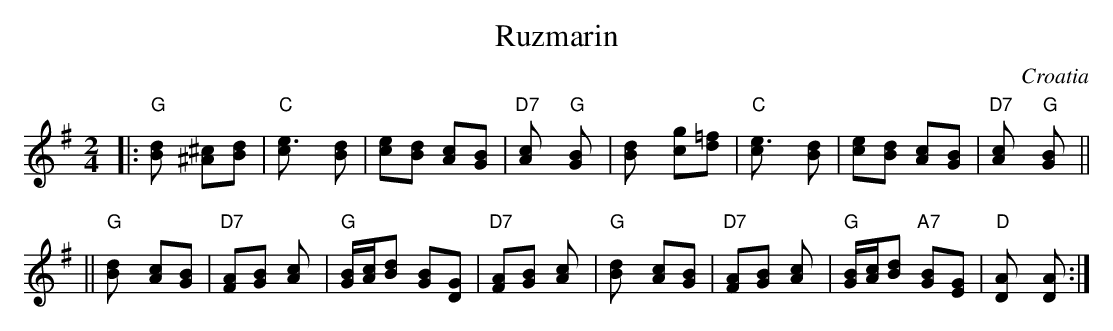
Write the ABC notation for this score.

X:1
T:Ruzmarin
O:Croatia
M:2/4
L:1/8
K:G
|: "G"[d2B] [^c^A][dB] | "C"[e3c] [dB] | [ec][dB] [cA][BG] | "D7"[c2A] "G"[B2G] \
|     [d2B] [gc][=fd] | "C"[e3c] [dB] | [ec][dB] [cA][BG] | "D7"[c2A] "G"[B2G] ||
|| "G"[d2B] [cA][BG] | "D7"[AF][BG] [c2A] | "G"[B/G][c/A][dB] [BG][GD] | "D7"[AF][BG] [c2A] \
|  "G"[d2B] [cA][BG] | "D7"[AF][BG] [c2A] | "G"[B/G][c/A][dB] "A7"[BG][GE] | "D"[A2D] [A2D] :|
